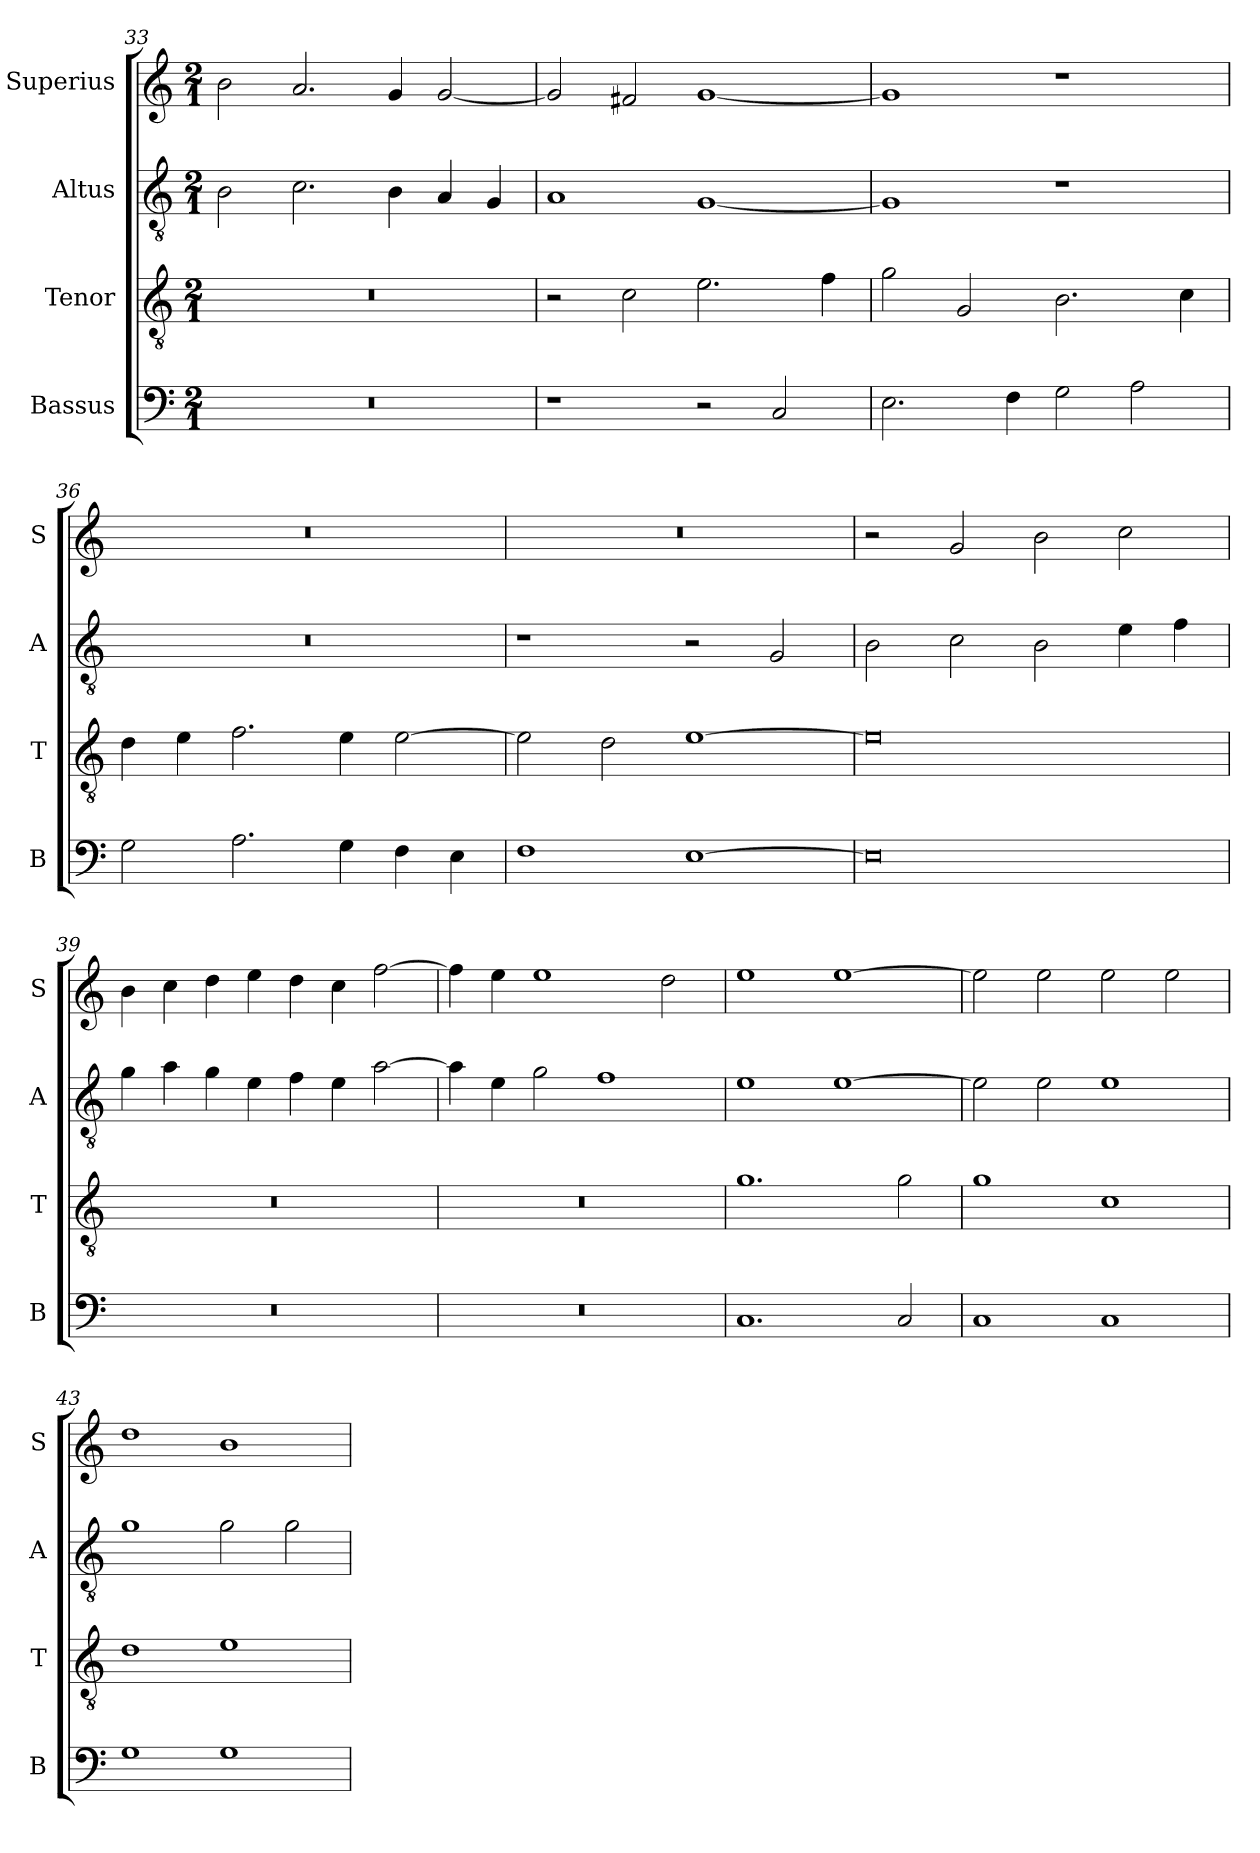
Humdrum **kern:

**kern	**kern	**kern	**kern
*part4	*part3	*part2	*part1
*staff4	*staff3	*staff2	*staff1
*I"Bassus	*I"Tenor	*I"Altus	*I"Superius
*I'B	*I'T	*I'A	*I'S
*clefF4	*clefGv2	*clefGv2	*clefG2
*k[]	*k[]	*k[]	*k[]
*C:	*C:	*C:	*C:
*M2/1	*M2/1	*M2/1	*M2/1
=33	=33	=33	=33
0r	0r	2B	2b
.	.	2.c	2.a
.	.	4B	4g
.	.	4A	[2g
.	.	4G	.
=34	=34	=34	=34
1r	2r	1A	2g]
.	2c	.	2f#X
2r	2.e	[1G	[1g
2C	.	.	.
.	4f	.	.
=35	=35	=35	=35
2.E	2g	1G]	1g]
.	2G	.	.
4F	.	.	.
2G	2.B	1r	1r
2A	.	.	.
.	4c	.	.
=36	=36	=36	=36
2G	4d	0r	0r
.	4e	.	.
2.A	2.f	.	.
4G	4e	.	.
4F	[2e	.	.
4E	.	.	.
=37	=37	=37	=37
1F	2e]	1r	0r
.	2d	.	.
[1E	[1e	2r	.
.	.	2G	.
=38	=38	=38	=38
0E]	0e]	2B	2r
.	.	2c	2g
.	.	2B	2b
.	.	4e	2cc
.	.	4f	.
=39	=39	=39	=39
0r	0r	4g	4b
.	.	4a	4cc
.	.	4g	4dd
.	.	4e	4ee
.	.	4f	4dd
.	.	4e	4cc
.	.	[2a	[2ff
=40	=40	=40	=40
0r	0r	4a]	4ff]
.	.	4e	4ee
.	.	2g	1ee
.	.	1f	.
.	.	.	2dd
=41	=41	=41	=41
1.C	1.g	1e	1ee
.	.	[1e	[1ee
2C	2g	.	.
=42	=42	=42	=42
1C	1g	2e]	2ee]
.	.	2e	2ee
1C	1c	1e	2ee
.	.	.	2ee
=43	=43	=43	=43
1G	1d	1g	1dd
1G	1e	2g	1b
.	.	2g	.
=	=	=	=
*-	*-	*-	*-
